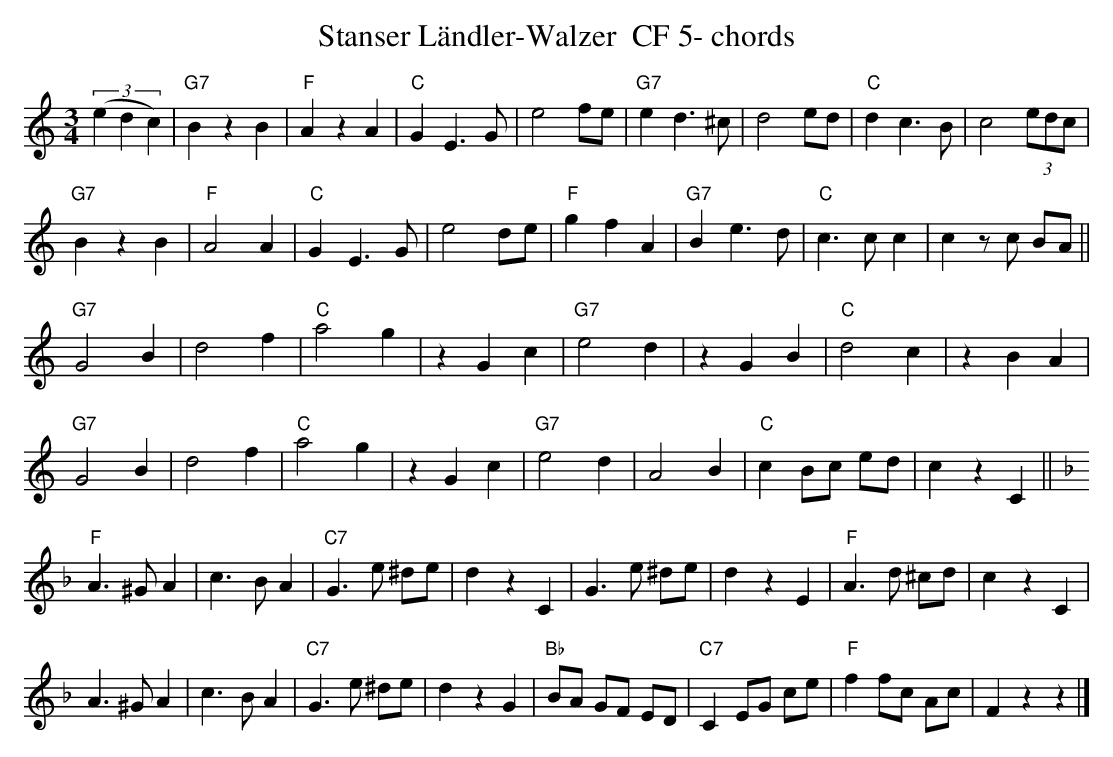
X:1
T:Stanser L\"andler-Walzer  CF 5- chords
M:3/4
L:1/4
K:Cmaj%%MIDI gchordon
((3edc) | "G7"BzB | "F"AzA | "C"GE>G | e2 f/2e/2 | "G7"ed>^c | d2 e/2d/2 | "C"dc>B | c2 (3e/2d/2c/2 |
"G7"BzB | "F"A2A | "C"GE>G | e2 d/2e/2 | "F"gfA | "G7"Be>d | "C"c>cc | c z/2c/2 B/2A/2 ||
"G7"G2B | d2f | "C"a2g | zGc | "G7"e2d | zGB | "C"d2c | zBA |
"G7"G2B | d2f | "C"a2g | zGc | "G7"e2d | A2B | "C"c B/2c/2 e/2d/2 | czC || [K:Fmaj]
"F"A>^GA | c>BA | "C7"G>e ^d/2e/2 | dzC | G>e ^d/2e/2 | dzE | "F"A>d ^c/2d/2 | czC |
A>^GA | c>BA | "C7"G>e ^d/2e/2 | dzG | [L:1/8] "Bb"BA GF ED | "C7"C2 EG ce | "F"f2 fc Ac | F2z2z2 |]
